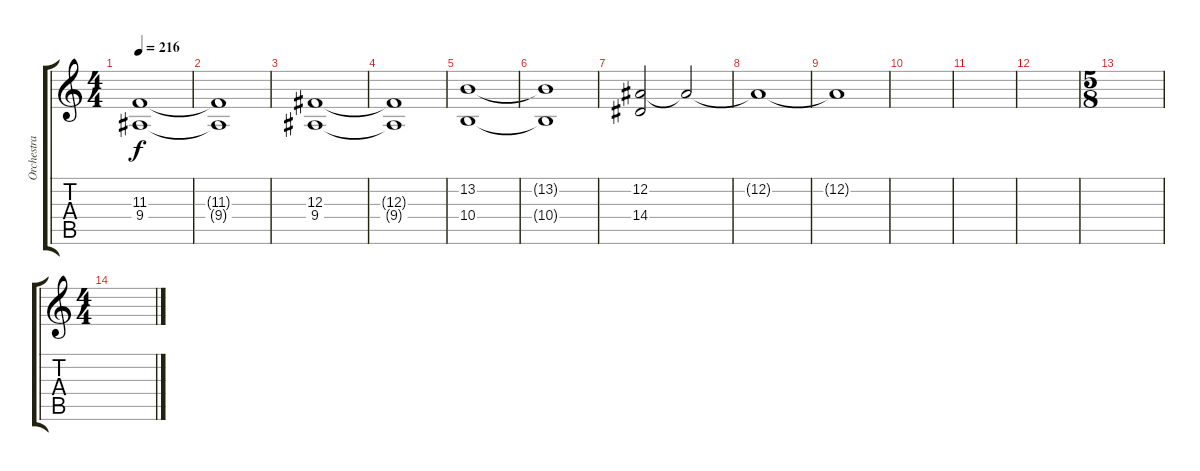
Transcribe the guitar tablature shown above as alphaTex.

\track ("Orchestra 2" "Orchestra ") {instrument stringensemble1}
\staff {score tabs}
\tuning (Eb4 Bb3 Gb3 Db3 Ab2 Eb2) {hide}
\ts (4 4)
\tempo 216
\clef g2
\ks c
(11.3 9.4).1{dy f} |
(11.3{t} 9.4{t}).1 |
(12.3 9.4).1 |
(12.3{t} 9.4{t}).1 |
(13.2 10.4).1 |
(13.2{t} 10.4{t}).1 |
(12.2 14.4).2 12.2{t}.2 |
12.2{t}.1 |
12.2{t}.1 |
|
|
|
\ts (5 8)
|
\ts (4 4)
